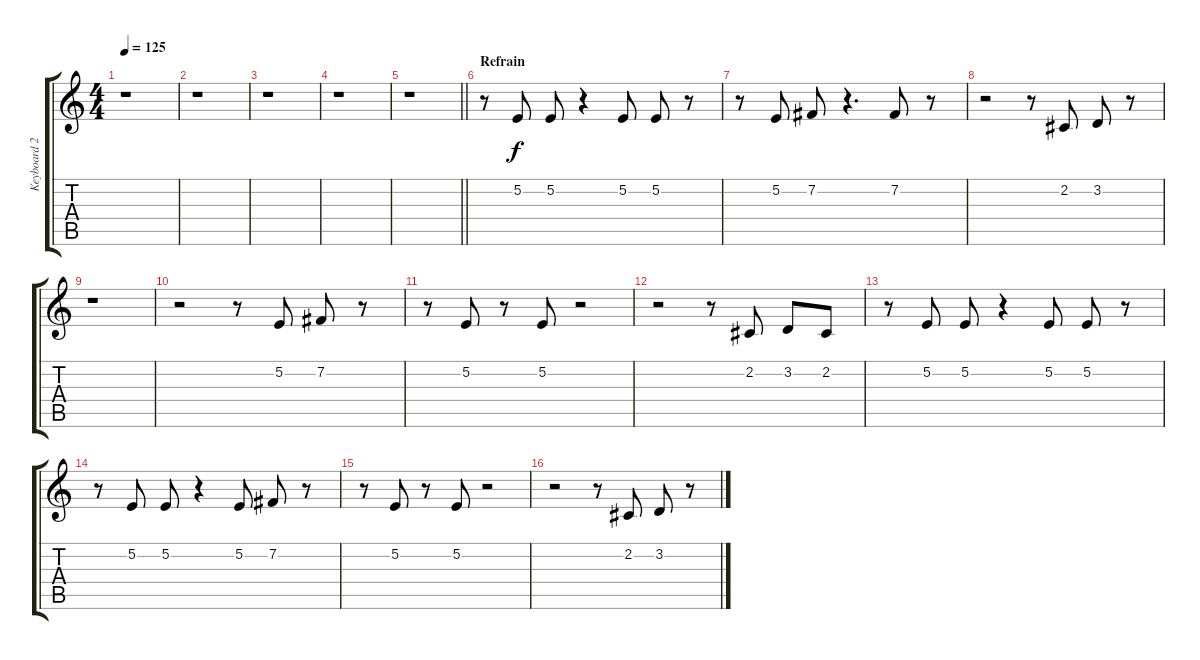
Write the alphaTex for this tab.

\track ("Keyboard 2" "Keyboard 2") {instrument tenorsax}
\staff {score tabs}
\tuning (E4 B3 G3 D3 A2 E2) {hide}
\ts (4 4)
\tempo 125
\clef g2
\ks c
r.1{dy f} |
r.1 |
r.1 |
r.1 |
\barLineRight lightlight
r.1 |
\section ("" "Refrain")
r.8 5.2.8 5.2.8 r.4 5.2.8 5.2.8 r.8 |
r.8 5.2.8 7.2.8 r.4{d} 7.2.8 r.8 |
r.2 r.8 2.2.8 3.2.8 r.8 |
r.1 |
r.2 r.8 5.2.8 7.2.8 r.8 |
r.8 5.2.8 r.8 5.2.8 r.2 |
r.2 r.8 2.2.8 3.2.8 2.2.8 |
r.8 5.2.8 5.2.8 r.4 5.2.8 5.2.8 r.8 |
r.8 5.2.8 5.2.8 r.4 5.2.8 7.2.8 r.8 |
r.8 5.2.8 r.8 5.2.8 r.2 |
r.2 r.8 2.2.8 3.2.8 r.8
